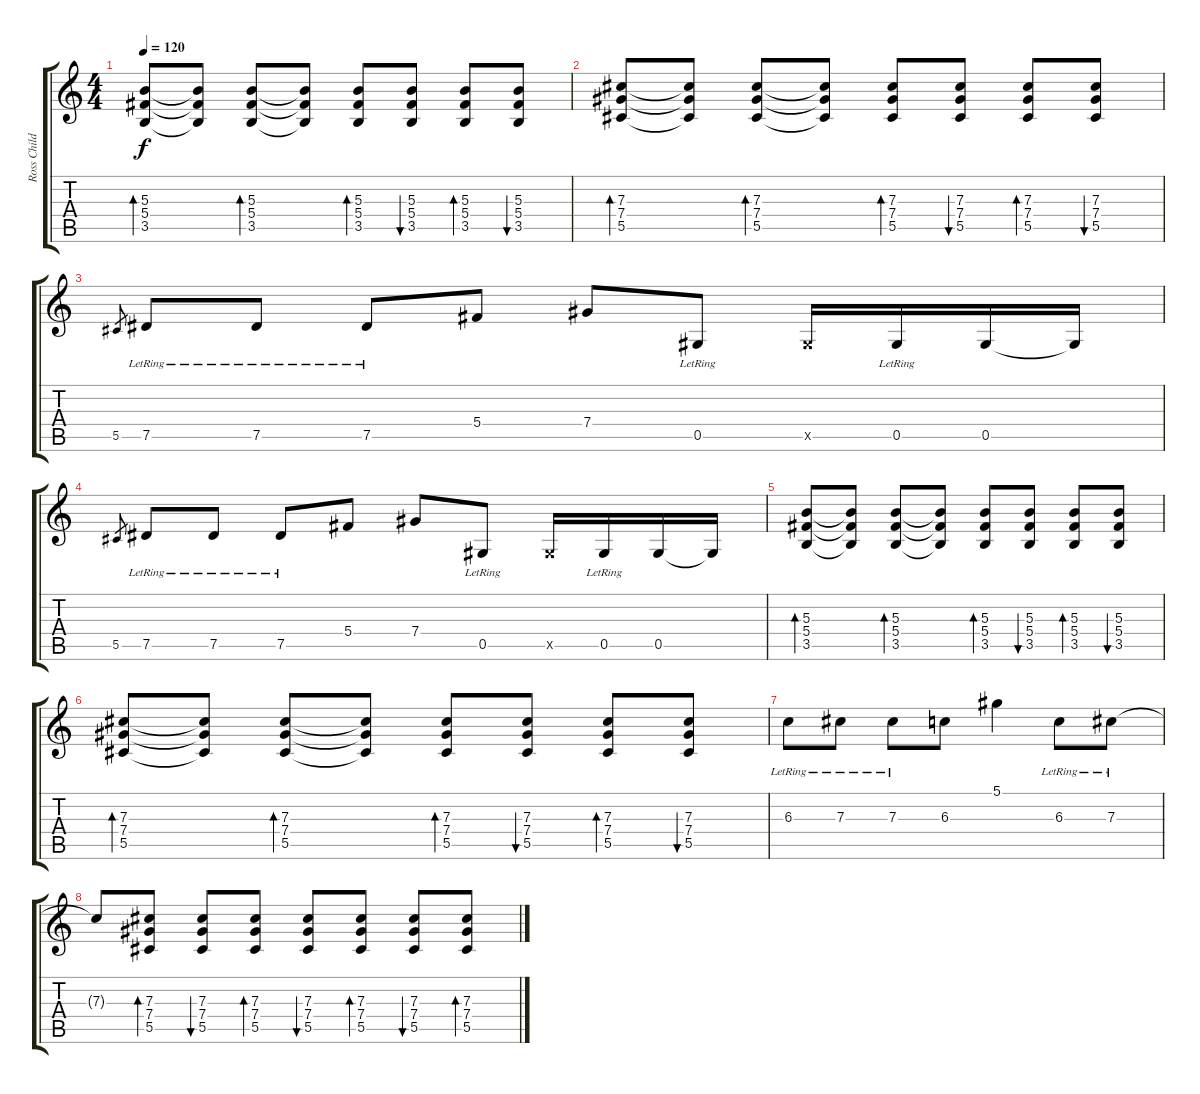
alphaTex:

\track ("Ross Childress" "Ross Child") {instrument acousticguitarsteel}
\staff {score tabs}
\tuning (Eb4 Bb3 Gb3 Db3 Ab2 Eb2) {hide}
\ts (4 4)
\tempo 120
\clef g2
\ks c
(5.3 5.4 3.5).8{bd 60 dy f} (5.3{t} 5.4{t} 3.5{t}).8 (5.3 5.4 3.5).8{bd 60} (5.3{t} 5.4{t} 3.5{t}).8 (5.3 5.4 3.5).8{bd 60} (5.3 5.4 3.5).8{bu 60} (5.3 5.4 3.5).8{bd 60} (5.3 5.4 3.5).8{bu 60} |
(7.3 7.4 5.5).8{bd 60} (7.3{t} 7.4{t} 5.5{t}).8 (7.3 7.4 5.5).8{bd 60} (7.3{t} 7.4{t} 5.5{t}).8 (7.3 7.4 5.5).8{bd 60} (7.3 7.4 5.5).8{bu 60} (7.3 7.4 5.5).8{bd 60} (7.3 7.4 5.5).8{bu 60} |
5.5.8{gr} 7.5{lr}.8 7.5{lr}.8 7.5{lr}.8 5.4.8 7.4.8 0.5{lr}.8 0.5{x}.16 0.5{lr}.16 0.5.16 0.5{t}.16 |
5.5.8{gr} 7.5{lr}.8 7.5{lr}.8 7.5{lr}.8 5.4.8 7.4.8 0.5{lr}.8 0.5{x}.16 0.5{lr}.16 0.5.16 0.5{t}.16 |
(5.3 5.4 3.5).8{bd 60} (5.3{t} 5.4{t} 3.5{t}).8 (5.3 5.4 3.5).8{bd 60} (5.3{t} 5.4{t} 3.5{t}).8 (5.3 5.4 3.5).8{bd 60} (5.3 5.4 3.5).8{bu 60} (5.3 5.4 3.5).8{bd 60} (5.3 5.4 3.5).8{bu 60} |
(7.3 7.4 5.5).8{bd 60} (7.3{t} 7.4{t} 5.5{t}).8 (7.3 7.4 5.5).8{bd 60} (7.3{t} 7.4{t} 5.5{t}).8 (7.3 7.4 5.5).8{bd 60} (7.3 7.4 5.5).8{bu 60} (7.3 7.4 5.5).8{bd 60} (7.3 7.4 5.5).8{bu 60} |
6.3{lr}.8 7.3{lr}.8 7.3{lr}.8 6.3.8 5.1.4 6.3{lr}.8 7.3{lr}.8 |
7.3{t}.8 (7.3 7.4 5.5).8{bd 60} (7.3 7.4 5.5).8{bu 60} (7.3 7.4 5.5).8{bd 60} (7.3 7.4 5.5).8{bu 60} (7.3 7.4 5.5).8{bd 60} (7.3 7.4 5.5).8{bu 60} (7.3 7.4 5.5).8{bd 60}
